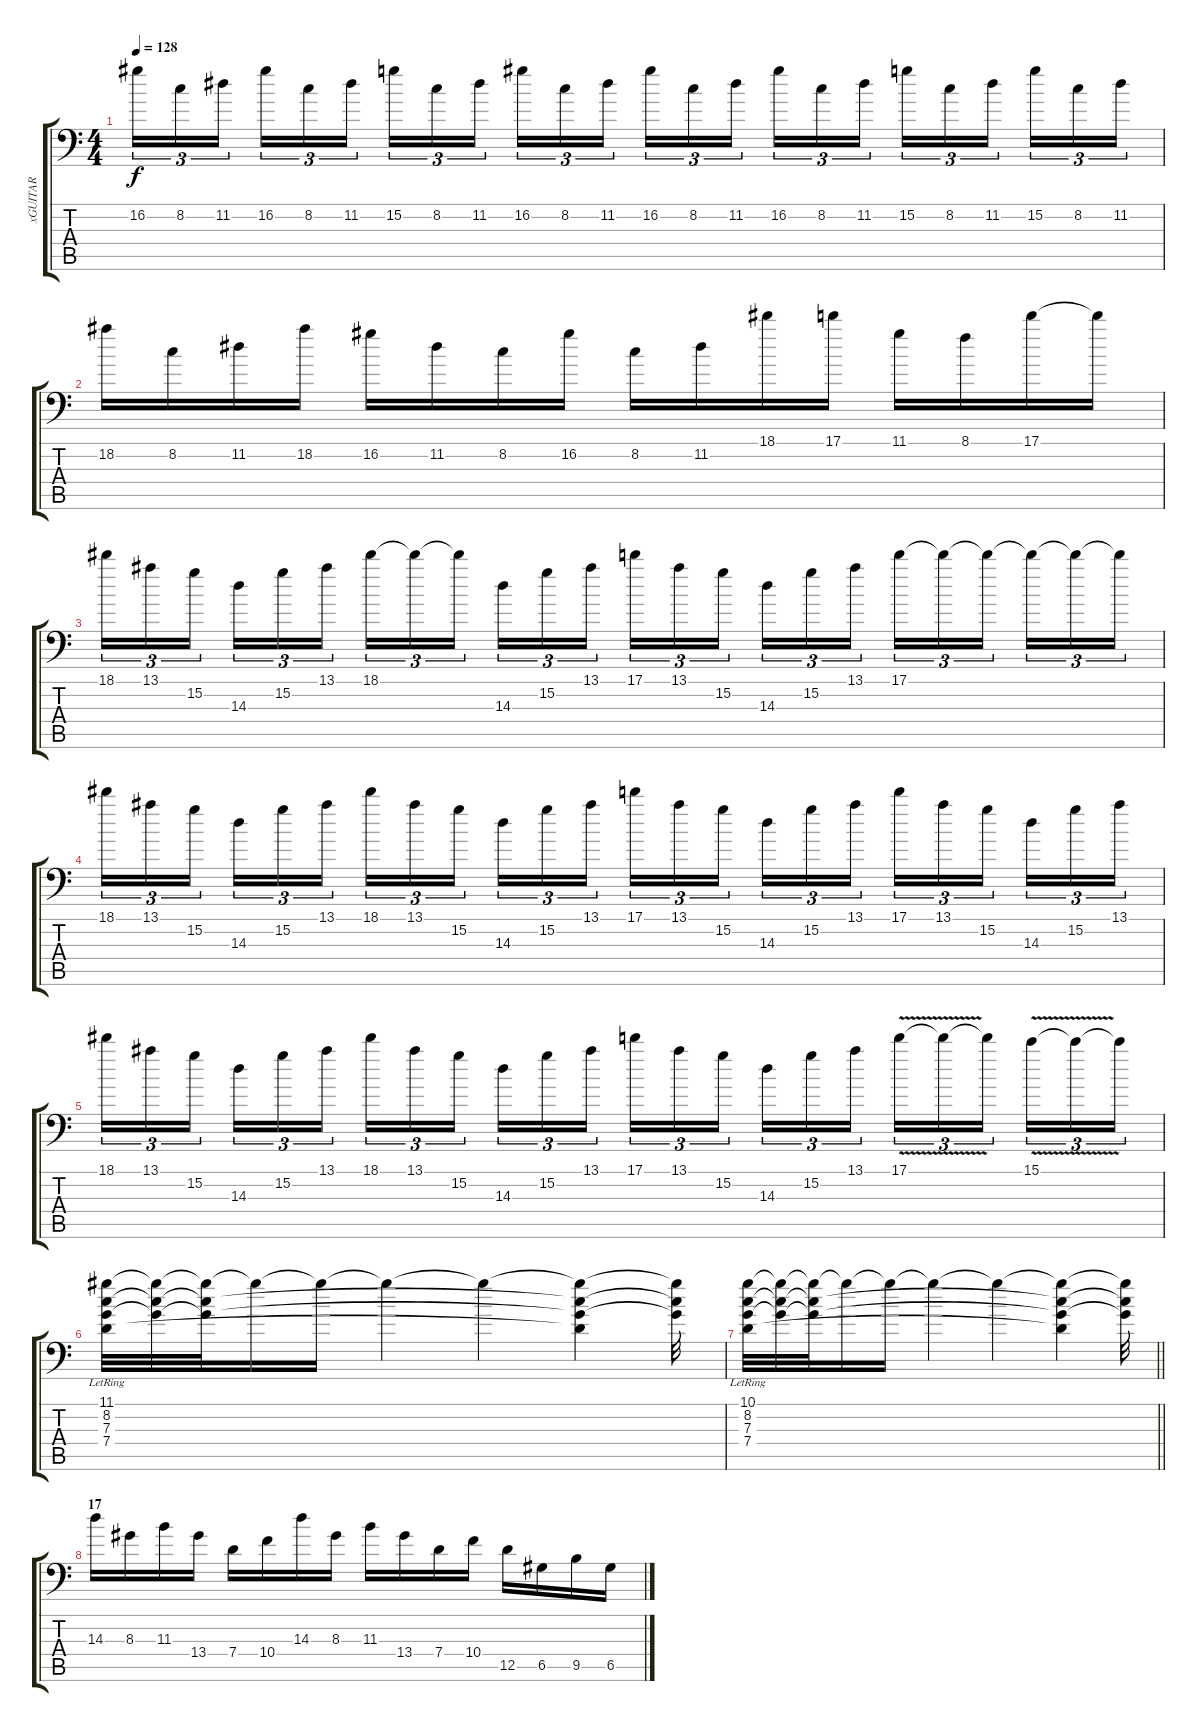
\track ("xGUITAR" "xGUITAR") {instrument distortionguitar}
\staff {score tabs}
\tuning (A3 E3 C3 G2 D2 G1) {hide}
\ts (4 4)
\tempo 128
\clef f4
\ks c
16.2.16{tu (3 2) dy f} 8.2.16{tu (3 2)} 11.2.16{tu (3 2) beam splitsecondary} 16.2.16{tu (3 2)} 8.2.16{tu (3 2)} 11.2.16{tu (3 2)} 15.2.16{tu (3 2)} 8.2.16{tu (3 2)} 11.2.16{tu (3 2) beam splitsecondary} 16.2.16{tu (3 2)} 8.2.16{tu (3 2)} 11.2.16{tu (3 2)} 16.2.16{tu (3 2)} 8.2.16{tu (3 2)} 11.2.16{tu (3 2) beam splitsecondary} 16.2.16{tu (3 2)} 8.2.16{tu (3 2)} 11.2.16{tu (3 2)} 15.2.16{tu (3 2)} 8.2.16{tu (3 2)} 11.2.16{tu (3 2) beam splitsecondary} 15.2.16{tu (3 2)} 8.2.16{tu (3 2)} 11.2.16{tu (3 2)} |
18.2.16 8.2.16 11.2.16 18.2.16 16.2.16 11.2.16 8.2.16 16.2.16 8.2.16 11.2.16 18.1.16 17.1.16 11.1.16 8.1.16 17.1.16 17.1{t}.16 |
18.1.16{tu (3 2)} 13.1.16{tu (3 2)} 15.2.16{tu (3 2) beam splitsecondary} 14.3.16{tu (3 2)} 15.2.16{tu (3 2)} 13.1.16{tu (3 2)} 18.1.16{tu (3 2)} 18.1{t}.16{tu (3 2)} 18.1{t}.16{tu (3 2) beam splitsecondary} 14.3.16{tu (3 2)} 15.2.16{tu (3 2)} 13.1.16{tu (3 2)} 17.1.16{tu (3 2)} 13.1.16{tu (3 2)} 15.2.16{tu (3 2) beam splitsecondary} 14.3.16{tu (3 2)} 15.2.16{tu (3 2)} 13.1.16{tu (3 2)} 17.1.16{tu (3 2)} 17.1{t}.16{tu (3 2)} 17.1{t}.16{tu (3 2) beam splitsecondary} 17.1{t}.16{tu (3 2)} 17.1{t}.16{tu (3 2)} 17.1{t}.16{tu (3 2)} |
18.1.16{tu (3 2)} 13.1.16{tu (3 2)} 15.2.16{tu (3 2) beam splitsecondary} 14.3.16{tu (3 2)} 15.2.16{tu (3 2)} 13.1.16{tu (3 2)} 18.1.16{tu (3 2)} 13.1.16{tu (3 2)} 15.2.16{tu (3 2) beam splitsecondary} 14.3.16{tu (3 2)} 15.2.16{tu (3 2)} 13.1.16{tu (3 2)} 17.1.16{tu (3 2)} 13.1.16{tu (3 2)} 15.2.16{tu (3 2) beam splitsecondary} 14.3.16{tu (3 2)} 15.2.16{tu (3 2)} 13.1.16{tu (3 2)} 17.1.16{tu (3 2)} 13.1.16{tu (3 2)} 15.2.16{tu (3 2) beam splitsecondary} 14.3.16{tu (3 2)} 15.2.16{tu (3 2)} 13.1.16{tu (3 2)} |
18.1.16{tu (3 2)} 13.1.16{tu (3 2)} 15.2.16{tu (3 2) beam splitsecondary} 14.3.16{tu (3 2)} 15.2.16{tu (3 2)} 13.1.16{tu (3 2)} 18.1.16{tu (3 2)} 13.1.16{tu (3 2)} 15.2.16{tu (3 2) beam splitsecondary} 14.3.16{tu (3 2)} 15.2.16{tu (3 2)} 13.1.16{tu (3 2)} 17.1.16{tu (3 2)} 13.1.16{tu (3 2)} 15.2.16{tu (3 2) beam splitsecondary} 14.3.16{tu (3 2)} 15.2.16{tu (3 2)} 13.1.16{tu (3 2)} 17.1{v}.16{tu (3 2)} 17.1{t}.16{tu (3 2)} 17.1{t}.16{tu (3 2) beam splitsecondary} 15.1{v}.16{tu (3 2)} 15.1{t}.16{tu (3 2)} 15.1{t}.16{tu (3 2)} |
(11.1{lr} 8.2{lr} 7.3{lr} 7.4).32 (11.1{t} 8.2{t} 7.3{t}).32 (11.1{t} 8.2{t} 7.3{t}).32 11.1{t}.16 11.1{t}.16 11.1{t}.4 11.1{t}.4 (11.1{t} 8.2{t} 7.3{t} 7.4{t}).4 (11.1{t} 8.2{t} 7.3{t}).32 |
\barLineRight lightlight
(10.1{lr} 8.2{lr} 7.3{lr} 7.4).32 (10.1{t} 8.2{t} 7.3{t}).32 (10.1{t} 8.2{t} 7.3{t}).32 10.1{t}.16 10.1{t}.16 10.1{t}.4 10.1{t}.4 (10.1{t} 8.2{t} 7.3{t} 7.4{t}).4 (10.1{t} 8.2{t} 7.3{t}).32 |
\section ("" "17")
14.3.16 8.3.16 11.3.16 13.4.16 7.4.16 10.4.16 14.3.16 8.3.16 11.3.16 13.4.16 7.4.16 10.4.16 12.5.16 6.5.16 9.5.16 6.5.16
